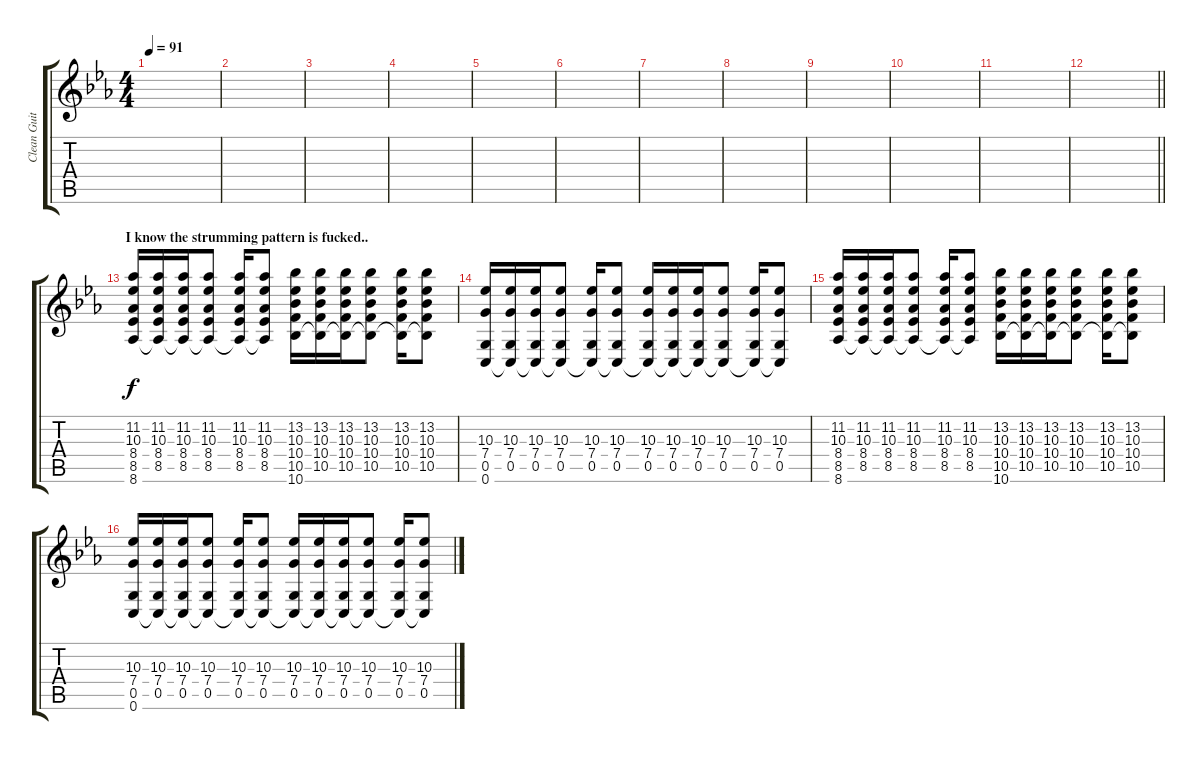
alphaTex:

\track ("Clean Guitar I (Left)" "Clean Guit") {instrument electricguitarclean}
\staff {score tabs}
\tuning (D4 A3 F3 C3 G2 C2) {hide}
\ts (4 4)
\tempo 91
\clef g2
\ks cminor
|
|
|
|
|
|
|
|
|
|
|
\barLineRight lightlight
|
\section ("" "I know the strumming pattern is fucked..")
(11.2 10.3 8.4 8.5 8.6).16{volume 9} (11.2 10.3 8.4 8.5 8.6{t}).16 (11.2 10.3 8.4 8.5 8.6{t}).16 (11.2 10.3 8.4 8.5 8.6{t}).8 (11.2 10.3 8.4 8.5 8.6{t}).16 (11.2 10.3 8.4 8.5 8.6{t}).8 (13.2 10.3 10.4 10.5 10.6).16 (13.2 10.3 10.4 10.5 10.6{t}).16 (13.2 10.3 10.4 10.5 10.6{t}).16 (13.2 10.3 10.4 10.5 10.6{t}).8 (13.2 10.3 10.4 10.5 10.6{t}).16 (13.2 10.3 10.4 10.5 10.6{t}).8 |
(10.3 7.4 0.5 0.6).16 (10.3 7.4 0.5 0.6{t}).16 (10.3 7.4 0.5 0.6{t}).16 (10.3 7.4 0.5 0.6{t}).8 (10.3 7.4 0.5 0.6{t}).16 (10.3 7.4 0.5 0.6{t}).8 (10.3 7.4 0.5 0.6{t}).16 (10.3 7.4 0.5 0.6{t}).16 (10.3 7.4 0.5 0.6{t}).16 (10.3 7.4 0.5 0.6{t}).8 (10.3 7.4 0.5 0.6{t}).16 (10.3 7.4 0.5 0.6{t}).8 |
(11.2 10.3 8.4 8.5 8.6).16 (11.2 10.3 8.4 8.5 8.6{t}).16 (11.2 10.3 8.4 8.5 8.6{t}).16 (11.2 10.3 8.4 8.5 8.6{t}).8 (11.2 10.3 8.4 8.5 8.6{t}).16 (11.2 10.3 8.4 8.5 8.6{t}).8 (13.2 10.3 10.4 10.5 10.6).16 (13.2 10.3 10.4 10.5 10.6{t}).16 (13.2 10.3 10.4 10.5 10.6{t}).16 (13.2 10.3 10.4 10.5 10.6{t}).8 (13.2 10.3 10.4 10.5 10.6{t}).16 (13.2 10.3 10.4 10.5 10.6{t}).8 |
(10.3 7.4 0.5 0.6).16 (10.3 7.4 0.5 0.6{t}).16 (10.3 7.4 0.5 0.6{t}).16 (10.3 7.4 0.5 0.6{t}).8 (10.3 7.4 0.5 0.6{t}).16 (10.3 7.4 0.5 0.6{t}).8 (10.3 7.4 0.5 0.6{t}).16 (10.3 7.4 0.5 0.6{t}).16 (10.3 7.4 0.5 0.6{t}).16 (10.3 7.4 0.5 0.6{t}).8 (10.3 7.4 0.5 0.6{t}).16 (10.3 7.4 0.5 0.6{t}).8
